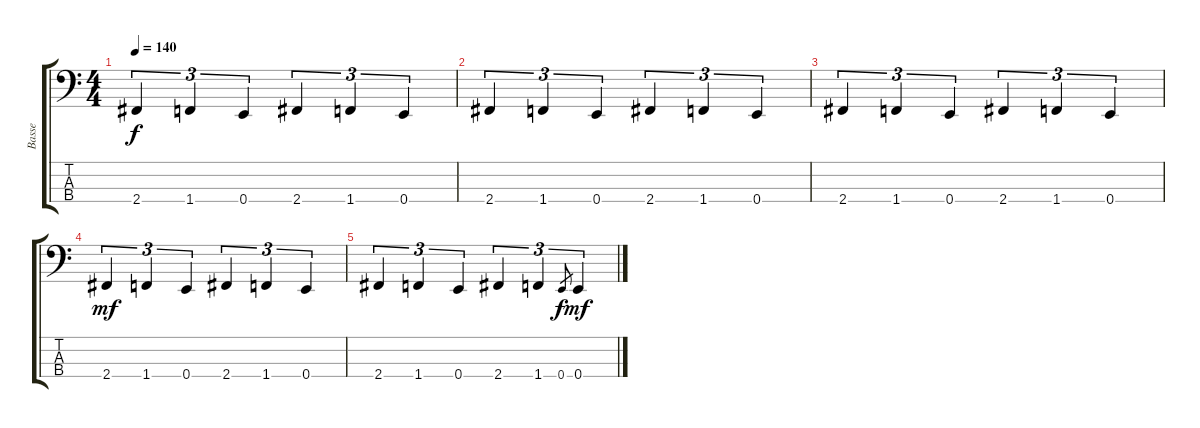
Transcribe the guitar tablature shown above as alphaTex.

\track ("Basse" "Basse") {instrument electricbasspick}
\staff {score tabs}
\tuning (G2 D2 A1 E1) {hide}
\ts (4 4)
\tempo 140
\clef f4
\ks c
2.4.4{tu (3 2) dy f} 1.4.4{tu (3 2)} 0.4.4{tu (3 2)} 2.4.4{tu (3 2)} 1.4.4{tu (3 2)} 0.4.4{tu (3 2)} |
2.4.4{tu (3 2)} 1.4.4{tu (3 2)} 0.4.4{tu (3 2)} 2.4.4{tu (3 2)} 1.4.4{tu (3 2)} 0.4.4{tu (3 2)} |
2.4.4{tu (3 2)} 1.4.4{tu (3 2)} 0.4.4{tu (3 2)} 2.4.4{tu (3 2)} 1.4.4{tu (3 2)} 0.4.4{tu (3 2)} |
2.4.4{tu (3 2) dy mf} 1.4.4{tu (3 2)} 0.4.4{tu (3 2)} 2.4.4{tu (3 2)} 1.4.4{tu (3 2)} 0.4.4{tu (3 2)} |
2.4.4{tu (3 2)} 1.4.4{tu (3 2)} 0.4.4{tu (3 2)} 2.4.4{tu (3 2)} 1.4.4{tu (3 2)} 0.4.8{gr dy f} 0.4.4{tu (3 2) dy mf}
